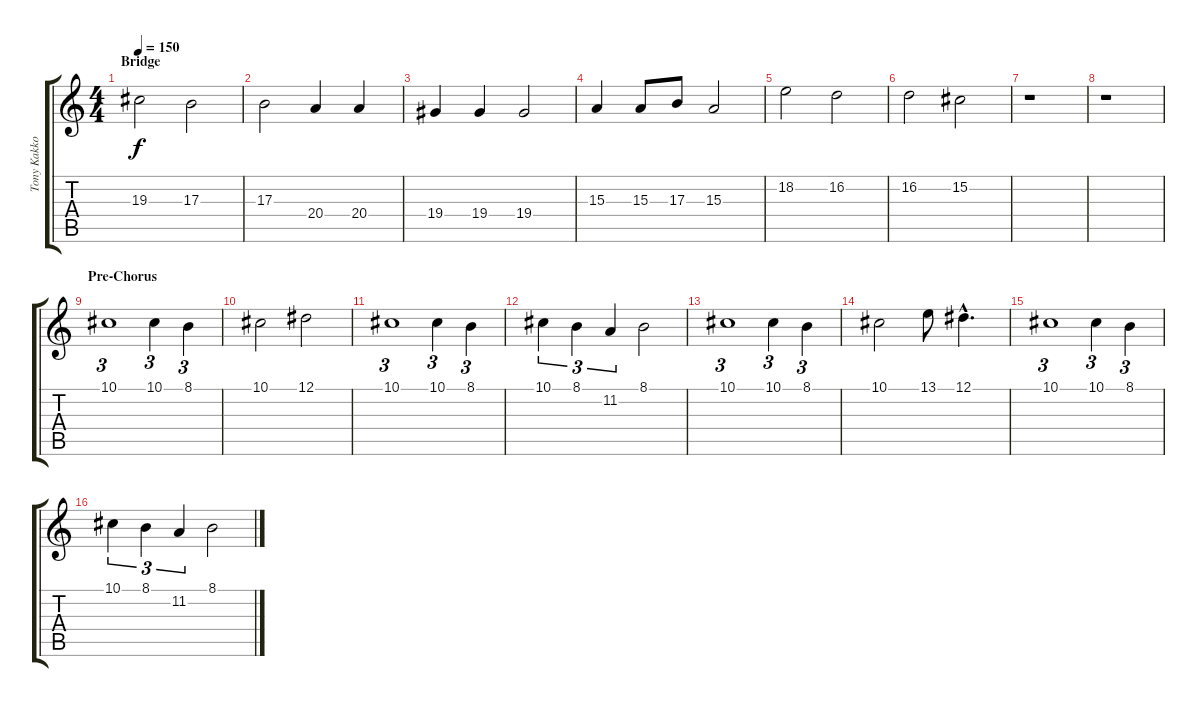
\track ("Tony Kakko - Backing Vocals" "Tony Kakko") {instrument lead1square}
\staff {score tabs}
\tuning (Eb4 Bb3 Gb3 Db3 Ab2 Eb2) {hide}
\ts (4 4)
\section ("" "Bridge")
\tempo 150
\clef g2
\ks c
19.3.2{dy f} 17.3.2 |
17.3.2 20.4.4 20.4.4 |
19.4.4 19.4.4 19.4.2 |
15.3.4 15.3.8 17.3.8 15.3.2 |
18.2.2 16.2.2 |
16.2.2 15.2.2 |
r.1 |
r.1 |
\section ("" "Pre-Chorus")
10.1.1{tu (3 2)} 10.1.4{tu (3 2)} 8.1.4{tu (3 2)} |
10.1.2 12.1.2 |
10.1.1{tu (3 2)} 10.1.4{tu (3 2)} 8.1.4{tu (3 2)} |
10.1.4{tu (3 2)} 8.1.4{tu (3 2)} 11.2.4{tu (3 2)} 8.1.2 |
10.1.1{tu (3 2)} 10.1.4{tu (3 2)} 8.1.4{tu (3 2)} |
10.1.2 13.1.8 12.1{hac}.4{d} |
10.1.1{tu (3 2)} 10.1.4{tu (3 2)} 8.1.4{tu (3 2)} |
10.1.4{tu (3 2)} 8.1.4{tu (3 2)} 11.2.4{tu (3 2)} 8.1.2
